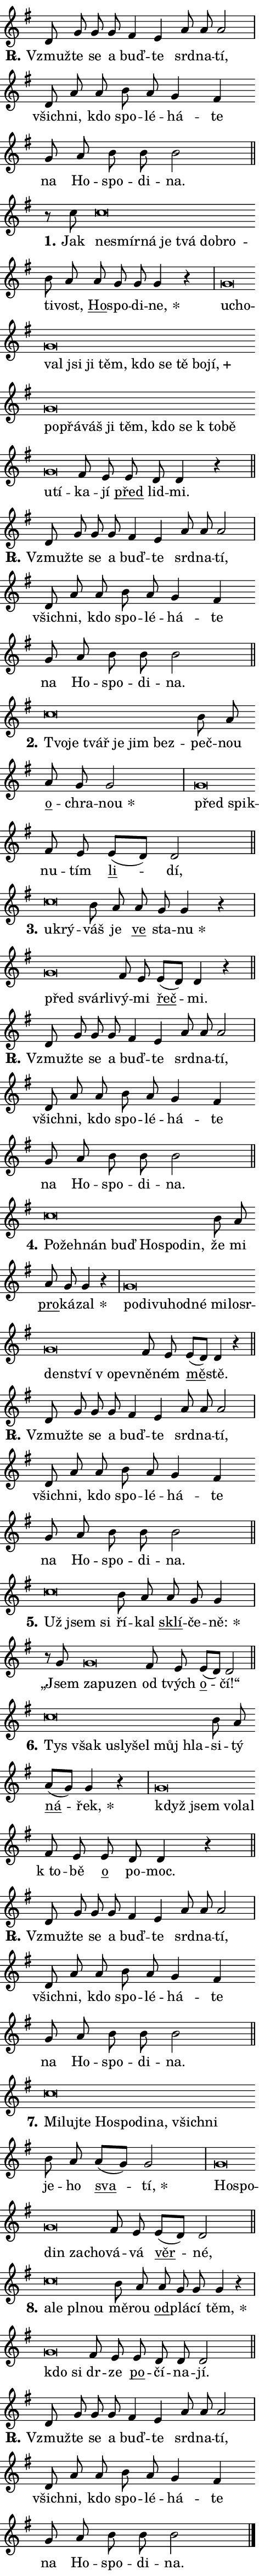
\version "2.24.0"
\header { tagline = "" }
\paper {
  indent = 0\cm
  top-margin = 0\cm
  right-margin = 0.13\cm % to fit lyric hyphens
  bottom-margin = 0\cm
  left-margin = 0\cm
  paper-width = 8\cm
  page-breaking = #ly:one-page-breaking
  system-system-spacing.basic-distance = #11
  score-system-spacing.basic-distance = #11
  ragged-last = ##f
}


%% Author: Thomas Morley
%% https://lists.gnu.org/archive/html/lilypond-user/2020-05/msg00002.html
#(define (line-position grob)
"Returns position of @var[grob} in current system:
   @code{'start}, if at first time-step
   @code{'end}, if at last time-step
   @code{'middle} otherwise
"
  (let* ((col (ly:item-get-column grob))
         (ln (ly:grob-object col 'left-neighbor))
         (rn (ly:grob-object col 'right-neighbor))
         (col-to-check-left (if (ly:grob? ln) ln col))
         (col-to-check-right (if (ly:grob? rn) rn col))
         (break-dir-left
           (and
             (ly:grob-property col-to-check-left 'non-musical #f)
             (ly:item-break-dir col-to-check-left)))
         (break-dir-right
           (and
             (ly:grob-property col-to-check-right 'non-musical #f)
             (ly:item-break-dir col-to-check-right))))
        (cond ((eqv? 1 break-dir-left) 'start)
              ((eqv? -1 break-dir-right) 'end)
              (else 'middle))))

#(define (tranparent-at-line-position vctor)
  (lambda (grob)
  "Relying on @code{line-position} select the relevant enry from @var{vctor}.
Used to determine transparency,"
    (case (line-position grob)
      ((end) (not (vector-ref vctor 0)))
      ((middle) (not (vector-ref vctor 1)))
      ((start) (not (vector-ref vctor 2))))))

noteHeadBreakVisibility =
#(define-music-function (break-visibility)(vector?)
"Makes @code{NoteHead}s transparent relying on @var{break-visibility}"
#{
  \override NoteHead.transparent =
    #(tranparent-at-line-position break-visibility)
#})

#(define delete-ledgers-for-transparent-note-heads
  (lambda (grob)
    "Reads whether a @code{NoteHead} is transparent.
If so this @code{NoteHead} is removed from @code{'note-heads} from
@var{grob}, which is supposed to be @code{LedgerLineSpanner}.
As a result ledgers are not printed for this @code{NoteHead}"
    (let* ((nhds-array (ly:grob-object grob 'note-heads))
           (nhds-list
             (if (ly:grob-array? nhds-array)
                 (ly:grob-array->list nhds-array)
                 '()))
           ;; Relies on the transparent-property being done before
           ;; Staff.LedgerLineSpanner.after-line-breaking is executed.
           ;; This is fragile ...
           (to-keep
             (remove
               (lambda (nhd)
                 (ly:grob-property nhd 'transparent #f))
               nhds-list)))
      ;; TODO find a better method to iterate over grob-arrays, similiar
      ;; to filter/remove etc for lists
      ;; For now rebuilt from scratch
      (set! (ly:grob-object grob 'note-heads)  '())
      (for-each
        (lambda (nhd)
          (ly:pointer-group-interface::add-grob grob 'note-heads nhd))
        to-keep))))

squashNotes = {
  \override NoteHead.X-extent = #'(-0.2 . 0.2)
  \override NoteHead.Y-extent = #'(-0.75 . 0)
  \override NoteHead.stencil =
    #(lambda (grob)
       (let ((pos (ly:grob-property grob 'staff-position)))
         (begin
           (if (< pos -7) (display "ERROR: Lower brevis then expected\n") (display ""))
           (if (<= pos -6) ly:text-interface::print ly:note-head::print))))
}
unSquashNotes = {
  \revert NoteHead.X-extent
  \revert NoteHead.Y-extent
  \revert NoteHead.stencil
}

hideNotes = \noteHeadBreakVisibility #begin-of-line-visible
unHideNotes = \noteHeadBreakVisibility #all-visible

% work-around for resetting accidentals
% https://lilypond.org/doc/v2.23/Documentation/notation/displaying-rhythms#unmetered-music
cadenzaMeasure = {
  \cadenzaOff
  \partial 1024 s1024
  \cadenzaOn
}

#(define-markup-command (accent layout props text) (markup?)
  "Underline accented syllable"
  (interpret-markup layout props
    #{\markup \override #'(offset . 4.3) \underline { #text }#}))

responsum = \markup \concat {
  "R" \hspace #-1.05 \path #0.1 #'((moveto 0 0.07) (lineto 0.9 0.8)) \hspace #0.05 "."
}

spaceSize = #0.6828661417322834 % exact space size for TeX Gyre Schola

\layout {
  \context {
    \Staff
    \remove "Time_signature_engraver"
    \override LedgerLineSpanner.after-line-breaking = #delete-ledgers-for-transparent-note-heads
  }
  \context {
    \Lyrics {
      \override LyricSpace.minimum-distance = \spaceSize
      \override LyricText.font-name = #"TeX Gyre Schola"
      \override LyricText.font-size = 1
      \override StanzaNumber.font-name = #"TeX Gyre Schola Bold"
      \override StanzaNumber.font-size = 1
    }
  }
  \context {
    \Score 
    \override NoteHead.text =
      #(lambda (grob) 
        (let ((pos (ly:grob-property grob 'staff-position)))
          #{\markup {
            \combine
              \halign #-0.55 \raise #(if (= pos -6) 0 0.5) \override #'(thickness . 2) \draw-line #'(3.2 . 0)
              \musicglyph "noteheads.sM1"
          }#}))
  }
}

% magnetic-lyrics.ily
%
%   written by
%     Jean Abou Samra <jean@abou-samra.fr>
%     Werner Lemberg <wl@gnu.org>
%
%   adapted by
%     Jiri Hon <jiri.hon@gmail.com>
%
% Version 2022-Apr-15

% https://www.mail-archive.com/lilypond-user@gnu.org/msg149350.html

#(define (Left_hyphen_pointer_engraver context)
   "Collect syllable-hyphen-syllable occurrences in lyrics and store
them in properties.  This engraver only looks to the left.  For
example, if the lyrics input is @code{foo -- bar}, it does the
following.

@itemize @bullet
@item
Set the @code{text} property of the @code{LyricHyphen} grob between
@q{foo} and @q{bar} to @code{foo}.

@item
Set the @code{left-hyphen} property of the @code{LyricText} grob with
text @q{foo} to the @code{LyricHyphen} grob between @q{foo} and
@q{bar}.
@end itemize

Use this auxiliary engraver in combination with the
@code{lyric-@/text::@/apply-@/magnetic-@/offset!} hook."
   (let ((hyphen #f)
         (text #f))
     (make-engraver
      (acknowledgers
       ((lyric-syllable-interface engraver grob source-engraver)
        (set! text grob)))
      (end-acknowledgers
       ((lyric-hyphen-interface engraver grob source-engraver)
        ;(when (not (grob::has-interface grob 'lyric-space-interface))
          (set! hyphen grob)));)
      ((stop-translation-timestep engraver)
       (when (and text hyphen)
         (ly:grob-set-object! text 'left-hyphen hyphen))
       (set! text #f)
       (set! hyphen #f)))))

#(define (lyric-text::apply-magnetic-offset! grob)
   "If the space between two syllables is less than the value in
property @code{LyricText@/.details@/.squash-threshold}, move the right
syllable to the left so that it gets concatenated with the left
syllable.

Use this function as a hook for
@code{LyricText@/.after-@/line-@/breaking} if the
@code{Left_@/hyphen_@/pointer_@/engraver} is active."
   (let ((hyphen (ly:grob-object grob 'left-hyphen #f)))
     (when hyphen
       (let ((left-text (ly:spanner-bound hyphen LEFT)))
         (when (grob::has-interface left-text 'lyric-syllable-interface)
           (let* ((common (ly:grob-common-refpoint grob left-text X))
                  (this-x-ext (ly:grob-extent grob common X))
                  (left-x-ext
                   (begin
                     ;; Trigger magnetism for left-text.
                     (ly:grob-property left-text 'after-line-breaking)
                     (ly:grob-extent left-text common X)))
                  ;; `delta` is the gap width between two syllables.
                  (delta (- (interval-start this-x-ext)
                            (interval-end left-x-ext)))
                  (details (ly:grob-property grob 'details))
                  (threshold (assoc-get 'squash-threshold details 0.2)))
             (when (< delta threshold)
               (let* (;; We have to manipulate the input text so that
                      ;; ligatures crossing syllable boundaries are not
                      ;; disabled.  For languages based on the Latin
                      ;; script this is essentially a beautification.
                      ;; However, for non-Western scripts it can be a
                      ;; necessity.
                      (lt (ly:grob-property left-text 'text))
                      (rt (ly:grob-property grob 'text))
                      (is-space (grob::has-interface hyphen 'lyric-space-interface))
                      (space (if is-space " " ""))
                      (extra-delta (if is-space spaceSize 0))
                      ;; Append new syllable.
                      (ltrt-space (if (and (string? lt) (string? rt))
                                (string-append lt space rt)
                                (make-concat-markup (list lt space rt))))
                      ;; Right-align `ltrt` to the right side.
                      (ltrt-space-markup (grob-interpret-markup
                               grob
                               (make-translate-markup
                                (cons (interval-length this-x-ext) 0)
                                (make-right-align-markup ltrt-space)))))
                 (begin
                   ;; Don't print `left-text`.
                   (ly:grob-set-property! left-text 'stencil #f)
                   ;; Set text and stencil (which holds all collected
                   ;; syllables so far) and shift it to the left.
                   (ly:grob-set-property! grob 'text ltrt-space)
                   (ly:grob-set-property! grob 'stencil ltrt-space-markup)
                   (ly:grob-translate-axis! grob (- (- delta extra-delta)) X))))))))))


#(define (lyric-hyphen::displace-bounds-first grob)
   ;; Make very sure this callback isn't triggered too early.
   (let ((left (ly:spanner-bound grob LEFT))
         (right (ly:spanner-bound grob RIGHT)))
     (ly:grob-property left 'after-line-breaking)
     (ly:grob-property right 'after-line-breaking)
     (ly:lyric-hyphen::print grob)))

squashThreshold = #0.4

\layout {
  \context {
    \Lyrics
    \consists #Left_hyphen_pointer_engraver
    \override LyricText.after-line-breaking =
      #lyric-text::apply-magnetic-offset!
    \override LyricHyphen.stencil = #lyric-hyphen::displace-bounds-first
    \override LyricText.details.squash-threshold = \squashThreshold
    \override LyricHyphen.minimum-distance = 0
    \override LyricHyphen.minimum-length = \squashThreshold
  }
}

squashText = \override LyricText.details.squash-threshold = 9999
unSquashText = \override LyricText.details.squash-threshold = \squashThreshold

leftText = \override LyricText.self-alignment-X = #LEFT
unLeftText = \revert LyricText.self-alignment-X

starOffset = #(lambda (grob) 
                (let ((x_offset (ly:self-alignment-interface::aligned-on-x-parent grob)))
                  (if (= x_offset 0) 0 (+ x_offset 1.2))))

star = #(define-music-function (syllable)(string?)
"Append star separator at the end of a syllable"
#{
  \once \override LyricText.X-offset = #starOffset
  \lyricmode { \markup {
    #syllable
    \override #'((font-name . "TeX Gyre Schola Bold")) \hspace #0.2 \lower #0.65 \larger "*"
  } }
#})

starAccent = #(define-music-function (syllable)(string?)
"Append star separator at the end of a syllable and make accent"
#{
  \once \override LyricText.X-offset = #starOffset
  \lyricmode { \markup {
    \accent #syllable
    \override #'((font-name . "TeX Gyre Schola Bold")) \hspace #0.2 \lower #0.65 \larger "*"
  } }
#})

breath = #(define-music-function (syllable)(string?)
"Append breathing indicator at the end of a syllable"
#{
  \lyricmode { \markup { #syllable "+" } }
#})

optionalBreath = #(define-music-function (syllable)(string?)
"Append optional breathing indicator at the end of a syllable"
#{
  \lyricmode { \markup { #syllable "(+)" } }
#})


\score {
    <<
        \new Voice = "melody" { \cadenzaOn \key g \major \relative { d'8 g g g fis4 e a8 a a2 \cadenzaMeasure \bar "|" d,8 a' a \bar "" b a \bar "" g4 fis \bar "" g8 a b b b2 \cadenzaMeasure \bar "||" \break } }
        \new Lyrics \lyricsto "melody" { \lyricmode { \set stanza = \responsum
Vzmuž -- te se a buď -- te srd -- na -- tí, všich -- ni, kdo spo -- lé -- há -- te na Ho -- spo -- di -- na. } }
    >>
    \layout {}
}

\score {
    <<
        \new Voice = "melody" { \cadenzaOn \key g \major \relative { r8 c''8 \squashNotes c\breve*1/16 \hideNotes \breve*1/16 \bar "" \breve*1/16 \bar "" \breve*1/16 \bar "" \breve*1/16 \bar "" \breve*1/16 \breve*1/16 \bar "" \unHideNotes \unSquashNotes b8 a \bar "" a g g g4 r \cadenzaMeasure \bar "|" \squashNotes g\breve*1/16 \hideNotes \breve*1/16 \bar "" \breve*1/16 \bar "" \breve*1/16 \bar "" \breve*1/16 \bar "" \breve*1/16 \bar "" \breve*1/16 \bar "" \breve*1/16 \bar "" \breve*1/16 \bar "" \breve*1/16 \bar "" \breve*1/16 \bar "" \breve*1/16 \bar "" \breve*1/16 \bar "" \breve*1/16 \bar "" \breve*1/16 \bar "" \breve*1/16 \bar "" \breve*1/16 \bar "" \breve*1/16 \bar "" \breve*1/16 \bar "" \breve*1/16 \bar "" \breve*1/16 \breve*1/16 \bar "" \unHideNotes \unSquashNotes fis8 e \bar "" e d d4 r \cadenzaMeasure \bar "||" \break } }
        \new Lyrics \lyricsto "melody" { \lyricmode { \set stanza = "1."
Jak \leftText ne -- \squashText smír -- ná je tvá dob -- ro -- \unLeftText \unSquashText ti -- vost, \markup \accent Ho -- spo -- di -- \star ne, \leftText u -- \squashText cho -- val jsi ji těm, kdo se tě bo -- \breath "jí," po -- přá -- váš ji těm, kdo se "k to" -- bě u -- tí -- \unLeftText \unSquashText ka -- jí \markup \accent před lid -- mi. } }
    >>
    \layout {}
}

\score {
    <<
        \new Voice = "melody" { \cadenzaOn \key g \major \relative { d'8 g g g fis4 e a8 a a2 \cadenzaMeasure \bar "|" d,8 a' a \bar "" b a \bar "" g4 fis \bar "" g8 a b b b2 \cadenzaMeasure \bar "||" \break } }
        \new Lyrics \lyricsto "melody" { \lyricmode { \set stanza = \responsum
Vzmuž -- te se a buď -- te srd -- na -- tí, všich -- ni, kdo spo -- lé -- há -- te na Ho -- spo -- di -- na. } }
    >>
    \layout {}
}

\score {
    <<
        \new Voice = "melody" { \cadenzaOn \key g \major \relative { \squashNotes c''\breve*1/16 \hideNotes \breve*1/16 \bar "" \breve*1/16 \bar "" \breve*1/16 \bar "" \breve*1/16 \breve*1/16 \bar "" \unHideNotes \unSquashNotes b8 a \bar "" a g g2 \cadenzaMeasure \bar "|" \squashNotes g\breve*1/16 \hideNotes \breve*1/16 \bar "" \unHideNotes \unSquashNotes fis8 e \bar "" e[( d)] d2 \cadenzaMeasure \bar "||" \break } }
        \new Lyrics \lyricsto "melody" { \lyricmode { \set stanza = "2."
\leftText Tvo -- \squashText je tvář je jim bez -- \unLeftText \unSquashText peč -- nou \markup \accent o -- chra -- \star nou \leftText před \squashText spik -- \unLeftText \unSquashText nu -- tím \markup \accent li -- dí, } }
    >>
    \layout {}
}

\score {
    <<
        \new Voice = "melody" { \cadenzaOn \key g \major \relative { \squashNotes c''\breve*1/16 \hideNotes \breve*1/16 \bar "" \unHideNotes \unSquashNotes b8 a \bar "" a g g4 r \cadenzaMeasure \bar "|" \squashNotes g\breve*1/16 \hideNotes \breve*1/16 \breve*1/16 \bar "" \unHideNotes \unSquashNotes fis8 e \bar "" e[( d)] d4 r \cadenzaMeasure \bar "||" \break } }
        \new Lyrics \lyricsto "melody" { \lyricmode { \set stanza = "3."
\leftText u -- \squashText krý -- \unLeftText \unSquashText váš je \markup \accent ve sta -- \star nu \leftText před \squashText svár -- li -- \unLeftText \unSquashText vý -- mi \markup \accent řeč -- mi. } }
    >>
    \layout {}
}

\score {
    <<
        \new Voice = "melody" { \cadenzaOn \key g \major \relative { d'8 g g g fis4 e a8 a a2 \cadenzaMeasure \bar "|" d,8 a' a \bar "" b a \bar "" g4 fis \bar "" g8 a b b b2 \cadenzaMeasure \bar "||" \break } }
        \new Lyrics \lyricsto "melody" { \lyricmode { \set stanza = \responsum
Vzmuž -- te se a buď -- te srd -- na -- tí, všich -- ni, kdo spo -- lé -- há -- te na Ho -- spo -- di -- na. } }
    >>
    \layout {}
}

\score {
    <<
        \new Voice = "melody" { \cadenzaOn \key g \major \relative { \squashNotes c''\breve*1/16 \hideNotes \breve*1/16 \bar "" \breve*1/16 \bar "" \breve*1/16 \bar "" \breve*1/16 \bar "" \breve*1/16 \breve*1/16 \bar "" \unHideNotes \unSquashNotes b8 a \bar "" a g g4 r \cadenzaMeasure \bar "|" \squashNotes g\breve*1/16 \hideNotes \breve*1/16 \bar "" \breve*1/16 \bar "" \breve*1/16 \bar "" \breve*1/16 \bar "" \breve*1/16 \bar "" \breve*1/16 \bar "" \breve*1/16 \bar "" \breve*1/16 \bar "" \breve*1/16 \bar "" \breve*1/16 \breve*1/16 \bar "" \unHideNotes \unSquashNotes fis8 e \bar "" e[( d)] d4 r \cadenzaMeasure \bar "||" \break } }
        \new Lyrics \lyricsto "melody" { \lyricmode { \set stanza = "4."
\leftText Po -- \squashText žeh -- nán buď Ho -- spo -- din, \unLeftText \unSquashText že mi \markup \accent pro -- ká -- \star zal \leftText po -- \squashText di -- vu -- hod -- né mi -- lo -- sr -- den -- ství "v o" -- pev -- \unLeftText \unSquashText ně -- ném \markup \accent mě -- stě. } }
    >>
    \layout {}
}

\score {
    <<
        \new Voice = "melody" { \cadenzaOn \key g \major \relative { d'8 g g g fis4 e a8 a a2 \cadenzaMeasure \bar "|" d,8 a' a \bar "" b a \bar "" g4 fis \bar "" g8 a b b b2 \cadenzaMeasure \bar "||" \break } }
        \new Lyrics \lyricsto "melody" { \lyricmode { \set stanza = \responsum
Vzmuž -- te se a buď -- te srd -- na -- tí, všich -- ni, kdo spo -- lé -- há -- te na Ho -- spo -- di -- na. } }
    >>
    \layout {}
}

\score {
    <<
        \new Voice = "melody" { \cadenzaOn \key g \major \relative { \squashNotes c''\breve*1/16 \hideNotes \breve*1/16 \breve*1/16 \bar "" \unHideNotes \unSquashNotes b8 a \bar "" a g g4 \cadenzaMeasure \bar "|" r8 g8 \squashNotes g\breve*1/16 \hideNotes \breve*1/16 \breve*1/16 \bar "" \unHideNotes \unSquashNotes fis8 e \bar "" e[( d)] d2 \cadenzaMeasure \bar "||" \break } }
        \new Lyrics \lyricsto "melody" { \lyricmode { \set stanza = "5."
\leftText Už \squashText jsem si \unLeftText \unSquashText ří -- kal \markup \accent sklí -- če -- \star ně: „Jsem \leftText za -- \squashText pu -- zen \unLeftText \unSquashText od tvých \markup \accent o -- čí!“ } }
    >>
    \layout {}
}

\score {
    <<
        \new Voice = "melody" { \cadenzaOn \key g \major \relative { \squashNotes c''\breve*1/16 \hideNotes \breve*1/16 \bar "" \breve*1/16 \bar "" \breve*1/16 \bar "" \breve*1/16 \bar "" \breve*1/16 \breve*1/16 \bar "" \unHideNotes \unSquashNotes b8 a \bar "" a[( g)] g4 r \cadenzaMeasure \bar "|" \squashNotes g\breve*1/16 \hideNotes \breve*1/16 \bar "" \breve*1/16 \breve*1/16 \bar "" \unHideNotes \unSquashNotes fis8 e \bar "" e d d4 r \cadenzaMeasure \bar "||" \break } }
        \new Lyrics \lyricsto "melody" { \lyricmode { \set stanza = "6."
\leftText Tys \squashText však u -- sly -- šel můj hla -- \unLeftText \unSquashText si -- tý \markup \accent ná -- \star řek, \leftText když \squashText jsem vo -- lal \unLeftText \unSquashText "k to" -- bě \markup \accent o po -- moc. } }
    >>
    \layout {}
}

\score {
    <<
        \new Voice = "melody" { \cadenzaOn \key g \major \relative { d'8 g g g fis4 e a8 a a2 \cadenzaMeasure \bar "|" d,8 a' a \bar "" b a \bar "" g4 fis \bar "" g8 a b b b2 \cadenzaMeasure \bar "||" \break } }
        \new Lyrics \lyricsto "melody" { \lyricmode { \set stanza = \responsum
Vzmuž -- te se a buď -- te srd -- na -- tí, všich -- ni, kdo spo -- lé -- há -- te na Ho -- spo -- di -- na. } }
    >>
    \layout {}
}

\score {
    <<
        \new Voice = "melody" { \cadenzaOn \key g \major \relative { \squashNotes c''\breve*1/16 \hideNotes \breve*1/16 \bar "" \breve*1/16 \bar "" \breve*1/16 \bar "" \breve*1/16 \bar "" \breve*1/16 \bar "" \breve*1/16 \bar "" \breve*1/16 \breve*1/16 \bar "" \unHideNotes \unSquashNotes b8 a \bar "" a[( g)] g2 \cadenzaMeasure \bar "|" \squashNotes g\breve*1/16 \hideNotes \breve*1/16 \bar "" \breve*1/16 \bar "" \breve*1/16 \breve*1/16 \bar "" \unHideNotes \unSquashNotes fis8 e \bar "" e[( d)] d2 \cadenzaMeasure \bar "||" \break } }
        \new Lyrics \lyricsto "melody" { \lyricmode { \set stanza = "7."
\leftText Mi -- \squashText luj -- te Ho -- spo -- di -- na, všich -- ni \unLeftText \unSquashText je -- ho \markup \accent sva -- \star tí, \leftText Ho -- \squashText spo -- din za -- cho -- \unLeftText \unSquashText vá -- vá \markup \accent věr -- né, } }
    >>
    \layout {}
}

\score {
    <<
        \new Voice = "melody" { \cadenzaOn \key g \major \relative { \squashNotes c''\breve*1/16 \hideNotes \breve*1/16 \bar "" \breve*1/16 \breve*1/16 \bar "" \unHideNotes \unSquashNotes b8 a \bar "" a g g g4 r \cadenzaMeasure \bar "|" \squashNotes g\breve*1/16 \hideNotes \breve*1/16 \bar "" \unHideNotes \unSquashNotes fis8 e \bar "" e d d d2 \cadenzaMeasure \bar "||" \break } }
        \new Lyrics \lyricsto "melody" { \lyricmode { \set stanza = "8."
\leftText a -- \squashText le pl -- nou \unLeftText \unSquashText mě -- rou \markup \accent od -- plá -- cí \star těm, \leftText kdo \squashText si \unLeftText \unSquashText dr -- ze \markup \accent po -- čí -- na -- jí. } }
    >>
    \layout {}
}

\score {
    <<
        \new Voice = "melody" { \cadenzaOn \key g \major \relative { d'8 g g g fis4 e a8 a a2 \cadenzaMeasure \bar "|" d,8 a' a \bar "" b a \bar "" g4 fis \bar "" g8 a b b b2 \cadenzaMeasure \bar "||" \break } \bar "|." }
        \new Lyrics \lyricsto "melody" { \lyricmode { \set stanza = \responsum
Vzmuž -- te se a buď -- te srd -- na -- tí, všich -- ni, kdo spo -- lé -- há -- te na Ho -- spo -- di -- na. } }
    >>
    \layout {}
}
